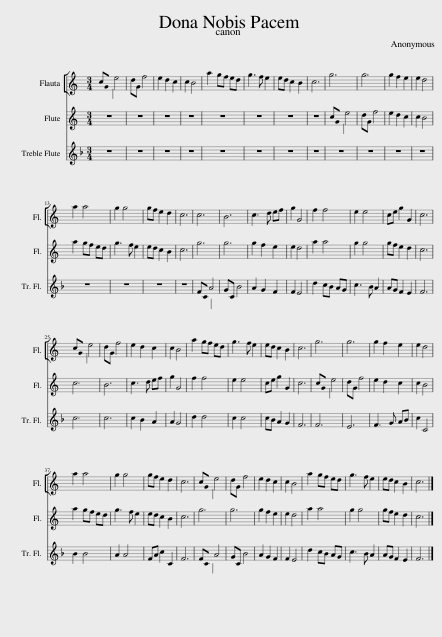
X:1
%%score 1 2 3
L:1/8
M:3/4
I:linebreak $
K:C
V:1 treble
V:2 treble
V:3 treble transpose=7
V:1
 cG e4 | dG f4 | e2 d2 c2 | c2 B4 | a2 gf ed | %5
 g3 f e2 | ed c2 B2 | c6 | g6 | g6 | %10
 g2 f2 e2 | e2 d4 |$ a2 a4 | g2 g4 | gf e2 d2 | %15
 c6 | c6 | B6 | c3 d ef | g2 G4 | %20
 f2 f4 | e2 e4 | ce g2 G2 | c6 |$ cG e4 | %25
 dG f4 | e2 d2 c2 | c2 B4 | a2 gf ed | g3 f e2 | %30
 ed c2 B2 | c6 | g6 | g6 | g2 f2 e2 | %35
 e2 d4 |$ a2 a4 | g2 g4 | gf e2 d2 | c6 | %40
 cG e4 | dG f4 | e2 d2 c2 | c2 B4 | a2 gf ed | %45
 g3 f e2 | ed c2 B2 | c6 |] %48
V:2
 z6 | z6 | z6 | z6 | z6 | %5
 z6 | z6 | z6 | cG e4 | dG f4 | %10
 e2 d2 c2 | c2 B4 |$ a2 gf ed | g3 f e2 | ed c2 B2 | %15
 c6 | g6 | g6 | g2 f2 e2 | e2 d4 | %20
 a2 a4 | g2 g4 | gf e2 d2 | c6 |$ c6 | %25
 B6 | c3 d ef | g2 G4 | f2 f4 | e2 e4 | %30
 ce g2 G2 | c6 | cG e4 | dG f4 | e2 d2 c2 | %35
 c2 B4 |$ a2 gf ed | g3 f e2 | ed c2 B2 | c6 | %40
 g6 | g6 | g2 f2 e2 | e2 d4 | a2 a4 | %45
 g2 g4 | gf e2 d2 | c6 |] %48
V:3
[K:F] z6 | z6 | z6 | z6 | z6 | %5
 z6 | z6 | z6 | z6 | z6 | %10
 z6 | z6 |$ z6 | z6 | z6 | %15
 z6 | FC A4 | GC B4 | A2 G2 F2 | F2 E4 | %20
 d2 cB AG | c3 B A2 | AG F2 E2 | F6 |$ c6 | %25
 c6 | c2 B2 A2 | A2 G4 | d2 d4 | c2 c4 | %30
 cB A2 G2 | F6 | F6 | E6 | F3 G AB | %35
 c2 C4 |$ B2 B4 | A2 A4 | FA c2 C2 | F6 | %40
 FC A4 | GC B4 | A2 G2 F2 | F2 E4 | d2 cB AG | %45
 c3 B A2 | AG F2 E2 | F6 |] %48
